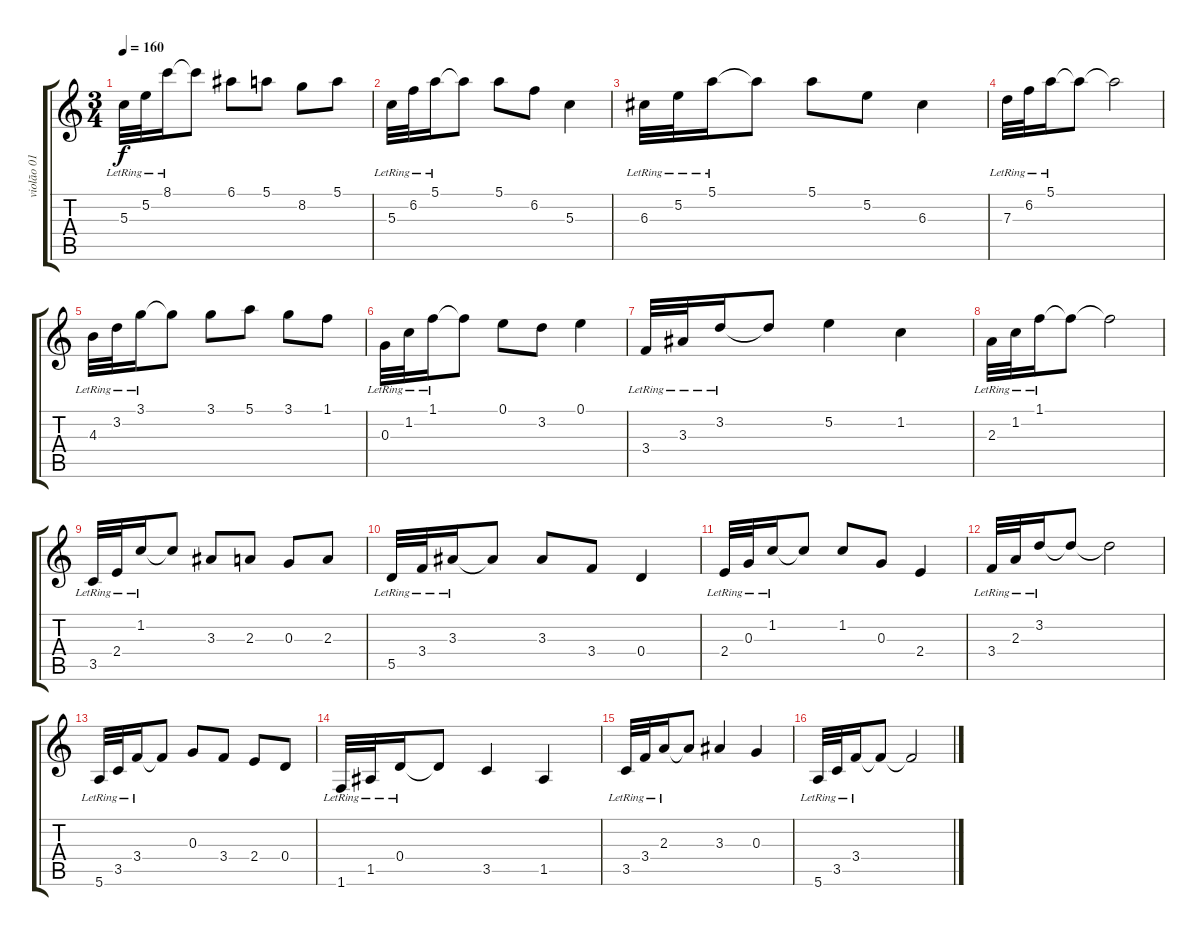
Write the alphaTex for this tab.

\track ("violão 01" "violão 01") {instrument acousticguitarnylon}
\staff {score tabs}
\tuning (E4 B3 G3 D3 A2 E2) {hide}
\ts (3 4)
\tempo 160
\clef g2
\ks c
5.3{lr}.32{dy f instrument acousticguitarnylon} 5.2{lr}.32 8.1{lr}.16 8.1{t}.8 6.1.8 5.1.8 8.2.8 5.1.8 |
5.3{lr}.32 6.2{lr}.32 5.1{lr}.16 5.1{t}.8 5.1.8 6.2.8 5.3.4 |
6.3{lr}.32 5.2{lr}.32 5.1{lr}.16 5.1{t}.8 5.1.8 5.2.8 6.3.4 |
7.3{lr}.32 6.2{lr}.32 5.1{lr}.16 5.1{t}.8 5.1{t}.2 |
4.3{lr}.32 3.2{lr}.32 3.1{lr}.16 3.1{t}.8 3.1.8 5.1.8 3.1.8 1.1.8 |
0.3{lr}.32 1.2{lr}.32 1.1{lr}.16 1.1{t}.8 0.1.8 3.2.8 0.1.4 |
3.4{lr}.32 3.3{lr}.32 3.2{lr}.16 3.2{t}.8 5.2.4 1.2.4 |
2.3{lr}.32 1.2{lr}.32 1.1{lr}.16 1.1{t}.8 1.1{t}.2 |
3.5{lr}.32 2.4{lr}.32 1.2{lr}.16 1.2{t}.8 3.3.8 2.3.8 0.3.8 2.3.8 |
5.5{lr}.32 3.4{lr}.32 3.3{lr}.16 3.3{t}.8 3.3.8 3.4.8 0.4.4 |
2.4{lr}.32 0.3{lr}.32 1.2{lr}.16 1.2{t}.8 1.2.8 0.3.8 2.4.4 |
3.4{lr}.32 2.3{lr}.32 3.2{lr}.16 3.2{t}.8 3.2{t}.2 |
5.6{lr}.32 3.5{lr}.32 3.4{lr}.16 3.4{t}.8 0.3.8 3.4.8 2.4.8 0.4.8 |
1.6{lr}.32 1.5{lr}.32 0.4{lr}.16 0.4{t}.8 3.5.4 1.5.4 |
3.5{lr}.32 3.4{lr}.32 2.3{lr}.16 2.3{t}.8 3.3.4 0.3.4 |
5.6{lr}.32 3.5{lr}.32 3.4{lr}.16 3.4{t}.8 3.4{t}.2
